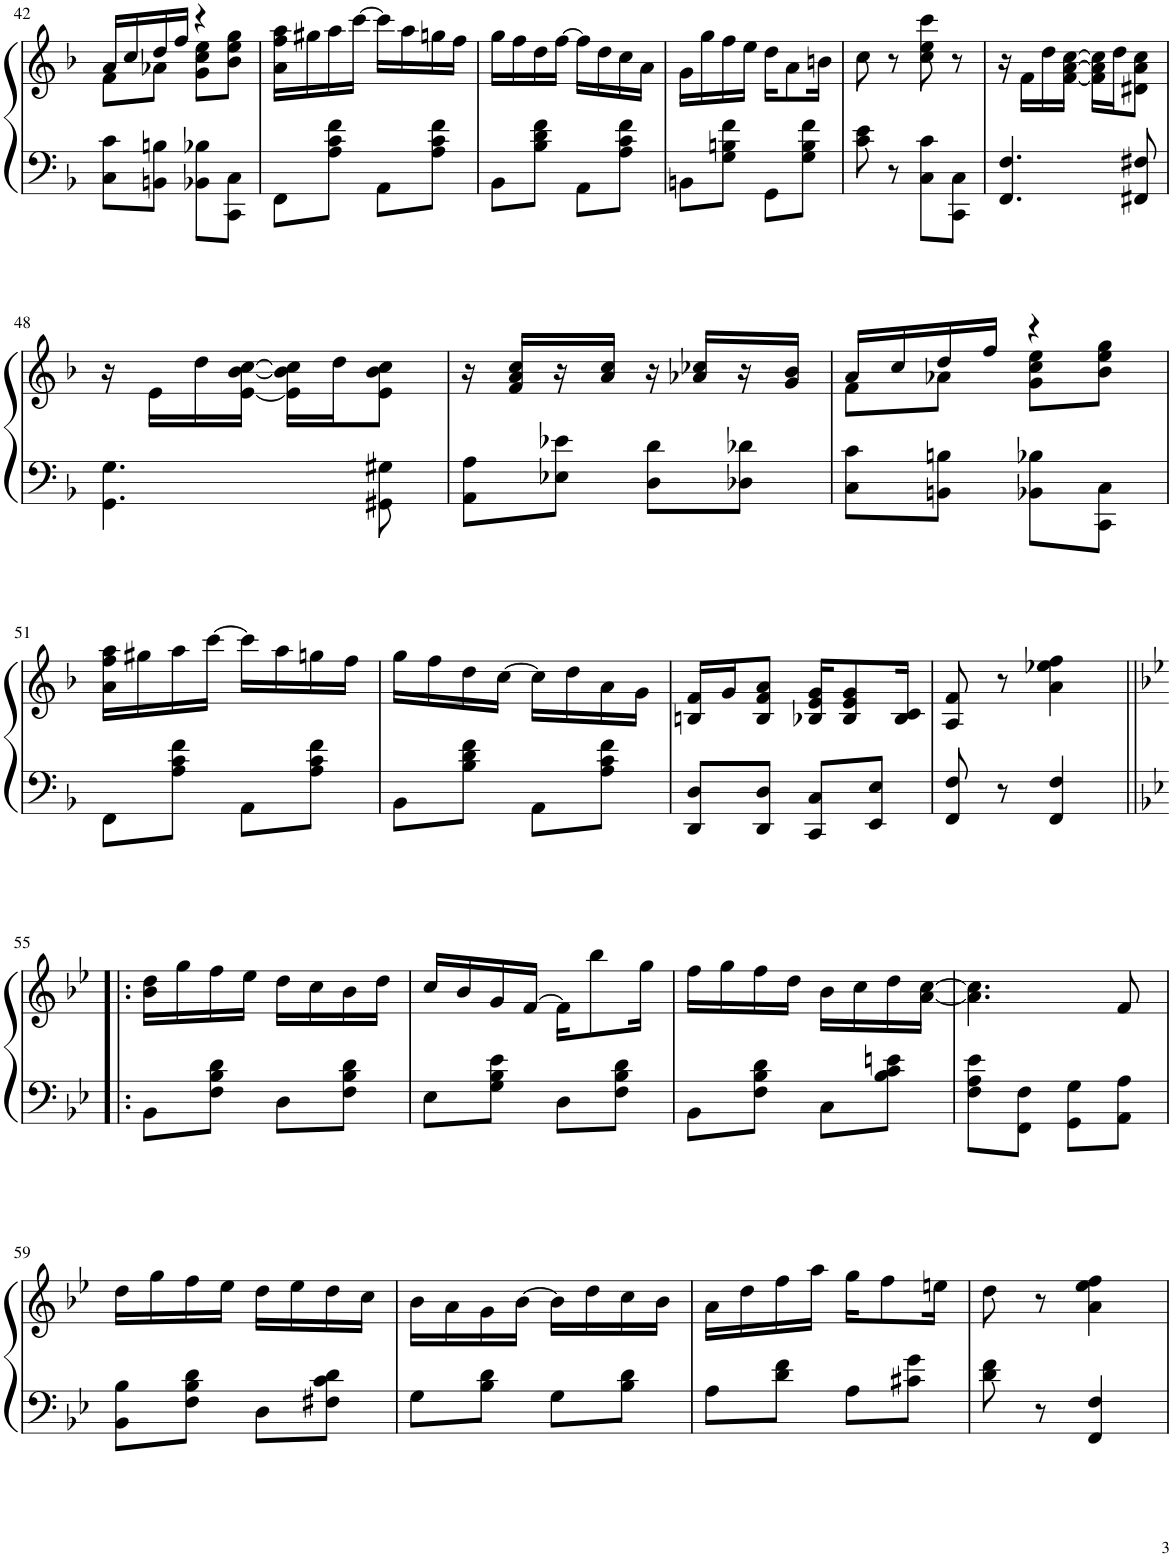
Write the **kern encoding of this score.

**kern	**kern
*part1	*part1
*staff2	*staff1
*I"Piano	*
*I'Pno	*
!!LO:PB:g=z
*clefF4	*clefG2
*k[b-]	*k[b-]
*M2/4	*M2/4
=42	=42
*	*^
8C\ 8c\L	16a/LL	8f\L
.	16cc/	.
8BBn\ 8Bn\J	16dd/	8a-X\J
.	16ff/JJ	.
8BB-X\ 8B-X\L	4r	8g\ 8cc\ 8ee\L
8CC\ 8C\J	.	8b-\ 8ee\ 8gg\J
*	*v	*v
=43	=43
8FF\L	16a\ 16ff\ 16aa\LL
.	16gg#X\
8A\ 8c\ 8f\J	16aa\
.	[16ccc\JJ
8AA\L	16ccc\LL]
.	16aa\
8A\ 8c\ 8f\J	16ggn\
.	16ff\JJ
=44	=44
8BB-\L	16gg\LL
.	16ff\
8B-\ 8d\ 8f\J	16dd\
.	[16ff\JJ
8AA\L	16ff\LL]
.	16dd\
8A\ 8c\ 8f\J	16cc\
.	16a\JJ
=45	=45
8BBn\L	16g\LL
.	16gg\
8G\ 8Bn\ 8f\J	16ff\
.	16ee\JJ
8GG\L	16dd\KL
.	8a\
8G\ 8B\ 8f\J	.
.	16bn\Jk
=46	=46
8c\ 8e\	8cc\
8r	8r
8C\ 8c\L	8cc\ 8ee\ 8ccc\
8CC\ 8C\J	8r
=47	=47
4.FF/ 4.F/	16r
.	16f\LL
.	16dd\
.	[16f\ [16a\ [16cc\JJ
.	16f\] 16a\] 16cc\]LL
.	16dd\J
8FF#X/ 8F#X/	8d#X\ 8a\ 8cc\J
!!LO:LB:g=z
=48	=48
4.GG\ 4.G\	16r
.	16e\LL
.	16dd\
.	[16e\ [16b-\ [16cc\JJ
.	16e\] 16b-\] 16cc\]LL
.	16dd\J
8GG#X\ 8G#X\	8e\ 8b-\ 8cc\J
=49	=49
8AA\ 8A\L	16r
.	16f/ 16a/ 16cc/LL
8E-X\ 8e-X\J	16r
.	16a/ 16cc/JJ
8D\ 8d\L	16r
.	16a-X/ 16cc-X/LL
8D-X\ 8d-X\J	16r
.	16g/ 16b-/JJ
=50	=50
*	*^
8C\ 8c\L	16a/LL	8f\L
.	16cc/	.
8BBn\ 8Bn\J	16dd/	8a-X\J
.	16ff/JJ	.
8BB-X\ 8B-X\L	4r	8g\ 8cc\ 8ee\L
8CC\ 8C\J	.	8b-\ 8ee\ 8gg\J
*	*v	*v
!!LO:LB:g=z
=51	=51
8FF\L	16a\ 16ff\ 16aa\LL
.	16gg#X\
8A\ 8c\ 8f\J	16aa\
.	[16ccc\JJ
8AA\L	16ccc\LL]
.	16aa\
8A\ 8c\ 8f\J	16ggn\
.	16ff\JJ
=52	=52
8BB-\L	16gg\LL
.	16ff\
8B-\ 8d\ 8f\J	16dd\
.	[16cc\JJ
8AA\L	16cc\LL]
.	16dd\
8A\ 8c\ 8f\J	16a\
.	16g\JJ
=53	=53
8DD/ 8D/L	16Bn/ 16f/LL
.	16g/J
8DD/ 8D/J	8B/ 8f/ 8a/J
8CC/ 8C/L	16B-X/ 16e/ 16g/KL
.	8B-/ 8e/ 8g/
8EE/ 8E/J	.
.	16B-/ 16c/Jk
=54	=54
8FF/ 8F/	8A/ 8f/
8r	8r
4FF/ 4F/	4a\ 4ee-X\ 4ff\
!!LO:LB:g=z
=55!|:	=55!|:
*k[b-e-]	*k[b-e-]
8BB-\L	16b-\ 16dd\LL
.	16gg\
8F\ 8B-\ 8d\J	16ff\
.	16ee-\JJ
8D\L	16dd\LL
.	16cc\
8F\ 8B-\ 8d\J	16b-\
.	16dd\JJ
=56	=56
8E-\L	16cc/LL
.	16b-/
8G\ 8B-\ 8e-\J	16g/
.	[16f/JJ
8D\L	16f\KL]
.	8bb-\
8F\ 8B-\ 8d\J	.
.	16gg\Jk
=57	=57
8BB-\L	16ff\LL
.	16gg\
8F\ 8B-\ 8d\J	16ff\
.	16dd\JJ
8C\L	16b-\LL
.	16cc\
8B-\ 8c\ 8en\J	16dd\
.	[16a\ [16cc\JJ
=58	=58
8F\ 8A\ 8e-\L	4.a\] 4.cc\]
8FF\ 8F\J	.
8GG\ 8G\L	.
8AA\ 8A\J	8f/
!!LO:LB:g=z
=59	=59
8BB-\ 8B-\L	16dd\LL
.	16gg\
8F\ 8B-\ 8d\J	16ff\
.	16ee-\JJ
8D\L	16dd\LL
.	16ee-\
8F#X\ 8c\ 8d\J	16dd\
.	16cc\JJ
=60	=60
8G\L	16b-\LL
.	16a\
8B-\ 8d\J	16g\
.	[16b-\JJ
8G\L	16b-\LL]
.	16dd\
8B-\ 8d\J	16cc\
.	16b-\JJ
=61	=61
8A\L	16a\LL
.	16dd\
8d\ 8f\J	16ff\
.	16aa\JJ
8A\L	16gg\KL
.	8ff\
8c#X\ 8g\J	.
.	16een\Jk
=62	=62
8d\ 8f\	8dd\
8r	8r
4FF/ 4F/	4a\ 4ee-\ 4ff\
=	=
*-	*-
